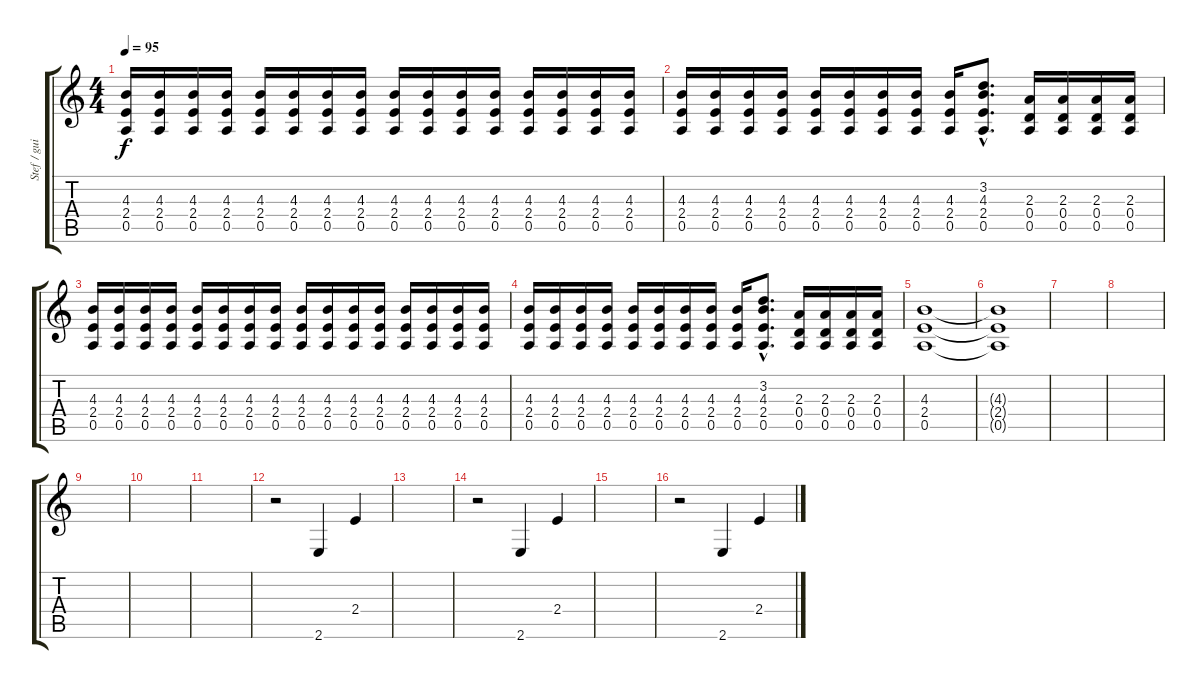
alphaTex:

\track ("Stef / guitar 2" "Stef / gui") {instrument distortionguitar}
\staff {score tabs}
\tuning (E4 B3 G3 D3 A2 D2) {hide}
\ts (4 4)
\tempo 95
\clef g2
\ks c
(4.3 2.4 0.5).16{dy f volume 13} (4.3 2.4 0.5).16 (4.3 2.4 0.5).16 (4.3 2.4 0.5).16 (4.3 2.4 0.5).16 (4.3 2.4 0.5).16 (4.3 2.4 0.5).16 (4.3 2.4 0.5).16 (4.3 2.4 0.5).16 (4.3 2.4 0.5).16 (4.3 2.4 0.5).16 (4.3 2.4 0.5).16 (4.3 2.4 0.5).16 (4.3 2.4 0.5).16 (4.3 2.4 0.5).16 (4.3 2.4 0.5).16 |
(4.3 2.4 0.5).16{volume 13} (4.3 2.4 0.5).16 (4.3 2.4 0.5).16 (4.3 2.4 0.5).16 (4.3 2.4 0.5).16 (4.3 2.4 0.5).16 (4.3 2.4 0.5).16 (4.3 2.4 0.5).16 (4.3 2.4 0.5).16 (3.2{hac} 4.3{hac} 2.4{hac} 0.5{hac}).8{d} (2.3 0.4 0.5).16 (2.3 0.4 0.5).16 (2.3 0.4 0.5).16 (2.3 0.4 0.5).16 |
(4.3 2.4 0.5).16{volume 13} (4.3 2.4 0.5).16 (4.3 2.4 0.5).16 (4.3 2.4 0.5).16 (4.3 2.4 0.5).16 (4.3 2.4 0.5).16 (4.3 2.4 0.5).16 (4.3 2.4 0.5).16 (4.3 2.4 0.5).16 (4.3 2.4 0.5).16 (4.3 2.4 0.5).16 (4.3 2.4 0.5).16 (4.3 2.4 0.5).16 (4.3 2.4 0.5).16 (4.3 2.4 0.5).16 (4.3 2.4 0.5).16 |
(4.3 2.4 0.5).16{volume 13} (4.3 2.4 0.5).16 (4.3 2.4 0.5).16 (4.3 2.4 0.5).16 (4.3 2.4 0.5).16 (4.3 2.4 0.5).16 (4.3 2.4 0.5).16 (4.3 2.4 0.5).16 (4.3 2.4 0.5).16 (3.2{hac} 4.3{hac} 2.4{hac} 0.5{hac}).8{d} (2.3 0.4 0.5).16 (2.3 0.4 0.5).16 (2.3 0.4 0.5).16 (2.3 0.4 0.5).16 |
(4.3 2.4 0.5).1 |
(4.3{t} 2.4{t} 0.5{t}).1 |
|
|
|
|
|
r.2 2.6.4 2.4.4 |
|
r.2 2.6.4 2.4.4 |
|
r.2 2.6.4 2.4.4
